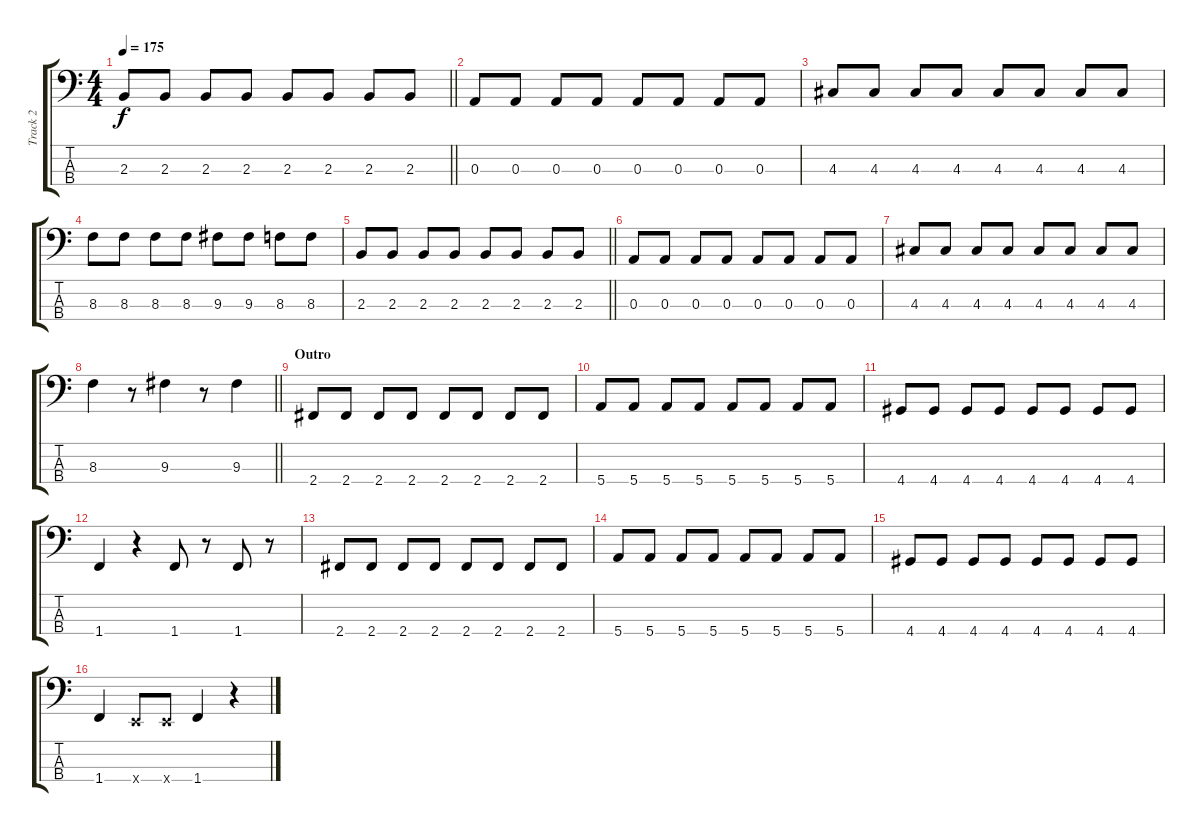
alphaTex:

\track ("Track 2" "Track 2") {instrument electricbassfinger}
\staff {score tabs}
\tuning (G2 D2 A1 E1) {hide}
\ts (4 4)
\tempo 175
\clef f4
\barLineRight lightlight
\ks c
2.3.8{dy f} 2.3.8 2.3.8 2.3.8 2.3.8 2.3.8 2.3.8 2.3.8 |
0.3.8 0.3.8 0.3.8 0.3.8 0.3.8 0.3.8 0.3.8 0.3.8 |
4.3.8 4.3.8 4.3.8 4.3.8 4.3.8 4.3.8 4.3.8 4.3.8 |
8.3.8 8.3.8 8.3.8 8.3.8 9.3.8 9.3.8 8.3.8 8.3.8 |
\barLineRight lightlight
2.3.8 2.3.8 2.3.8 2.3.8 2.3.8 2.3.8 2.3.8 2.3.8 |
0.3.8 0.3.8 0.3.8 0.3.8 0.3.8 0.3.8 0.3.8 0.3.8 |
4.3.8 4.3.8 4.3.8 4.3.8 4.3.8 4.3.8 4.3.8 4.3.8 |
\barLineRight lightlight
8.3.4 r.8 9.3.4 r.8 9.3.4 |
\section ("" "Outro")
2.4.8 2.4.8 2.4.8 2.4.8 2.4.8 2.4.8 2.4.8 2.4.8 |
5.4.8 5.4.8 5.4.8 5.4.8 5.4.8 5.4.8 5.4.8 5.4.8 |
4.4.8 4.4.8 4.4.8 4.4.8 4.4.8 4.4.8 4.4.8 4.4.8 |
1.4.4 r.4 1.4.8 r.8 1.4.8 r.8 |
2.4.8 2.4.8 2.4.8 2.4.8 2.4.8 2.4.8 2.4.8 2.4.8 |
5.4.8 5.4.8 5.4.8 5.4.8 5.4.8 5.4.8 5.4.8 5.4.8 |
4.4.8 4.4.8 4.4.8 4.4.8 4.4.8 4.4.8 4.4.8 4.4.8 |
1.4.4 0.4{x}.8 0.4{x}.8 1.4.4 r.4
